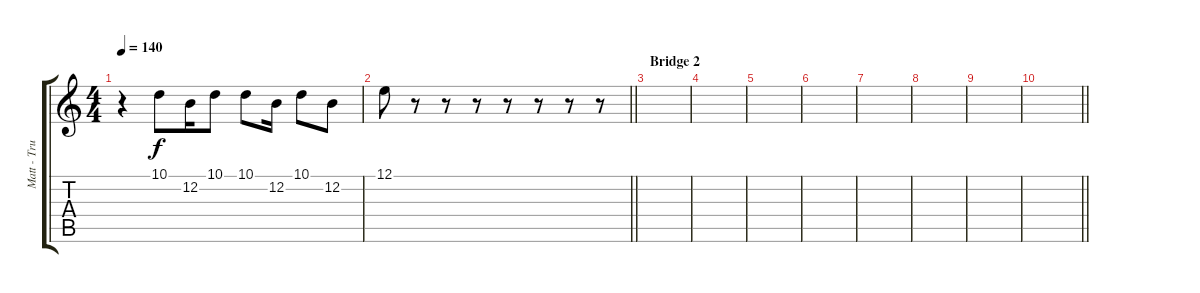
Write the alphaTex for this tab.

\track ("Matt - Trumpet" "Matt - Tru") {instrument trumpet}
\staff {score tabs}
\tuning (E4 B3 G3 D3 A2 E2) {hide}
\ts (4 4)
\tempo 140
\clef g2
\ks c
r.4{dy f} 10.1.8 12.2.16 10.1.8 10.1.8 12.2.16 10.1.8 12.2.8 |
\barLineRight lightlight
12.1.8 r.8 r.8 r.8 r.8 r.8 r.8 r.8 |
\section ("" "Bridge 2")
|
|
|
|
|
|
|
\barLineRight lightlight
